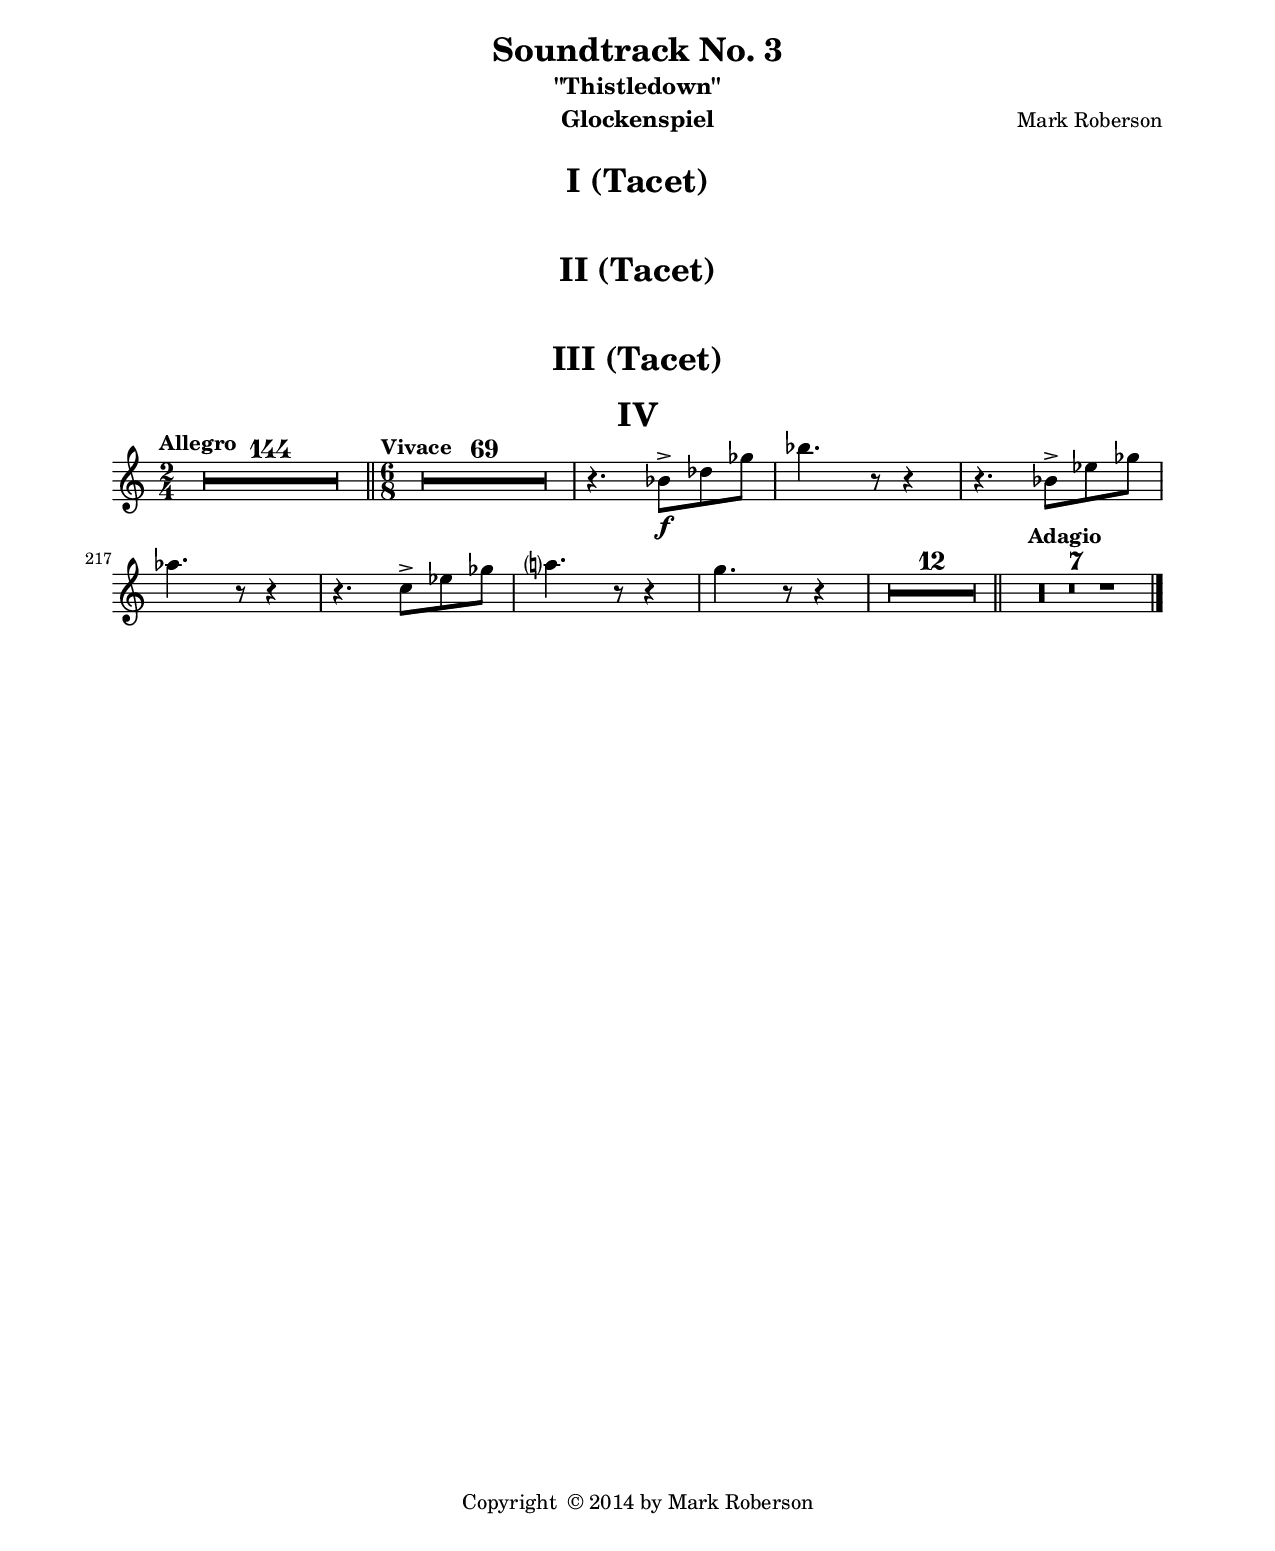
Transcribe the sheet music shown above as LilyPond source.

\version "2.16.2"
#(ly:set-option 'relative-includes #t)
#(set-accidental-style 'modern-cautionary)
#(set-global-staff-size 18)

\header {
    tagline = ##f
    composer = "Mark Roberson"
    title = "Soundtrack No. 3"
    subtitle = "\"Thistledown\""
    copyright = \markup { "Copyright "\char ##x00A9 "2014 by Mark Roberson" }
    
    instrument = "Glockenspiel"                      %% CHANGE INSTRUMENT NAME
    }

\paper {
     #(set-paper-size "letter")
    indent = 0
    ragged-bottom = ##f
    ragged-right = ##f
    left-margin = 0.75\in
    right-margin = 0.75\in
    top-margin = 0.5\in
    bottom-margin = 0.6\in
}
\book{
\markup { 
  \vspace #2
 \column {
    \fill-line {
    \line {\center-align \bold \fontsize #4 "I (Tacet)" }
  }%% end fill-line
  \line {" "}
}%% end column
}%% end markup

\markup { 
  \vspace #2
 \column {
    \fill-line {
    \line {\center-align \bold \fontsize #4 "II (Tacet)" }
  }%% end fill-line
  \line {" "}
}%% end column
}%% end markup

\markup { 
  \vspace #2
 \column {
    \fill-line {
    \line {\center-align \bold \fontsize #4 "III (Tacet)" }
  }%% end fill-line
  \line {" "}
}%% end column
}%% end markup

\markup { 
 \column {
    \fill-line {
    \line {\center-align \bold \fontsize #4 IV }
  }%% end fill-line
  }%% end column
}%% end markup

\version "2.12.0"
\score {
\relative c{
    \compressFullBarRests
    \clef "treble"
    %staffkeysig
    \key c \major 
    %bartimesig: 
    \time 2/4 
    \tempo "Allegro"
    R2 *144  \bar "||"  | % 
    %bartimesig: 
    \time 6/8 
    \tempo "Vivace" 
    R2. *69     | % 145
    r4. bes''8->  \f des ges      | % 214
    bes4. r8 r4      | % 215
    r4. bes,8->  ees ges      | % 216
    aes4. r8 r4      | % 217
    r4. c,8->  ees ges      | % 218
    a?4. r8 r4      | % 219
    g4. r8 r4      | % 220
    R2. *12 \bar "||"    | % 221
    \tempo "Adagio"  
    R2. *7  \bar "|."   | % 
}% end of last bar in partorvoice
}%% end of score-block 
                      %% CHANGE FILE NAME

}%% end of book block

